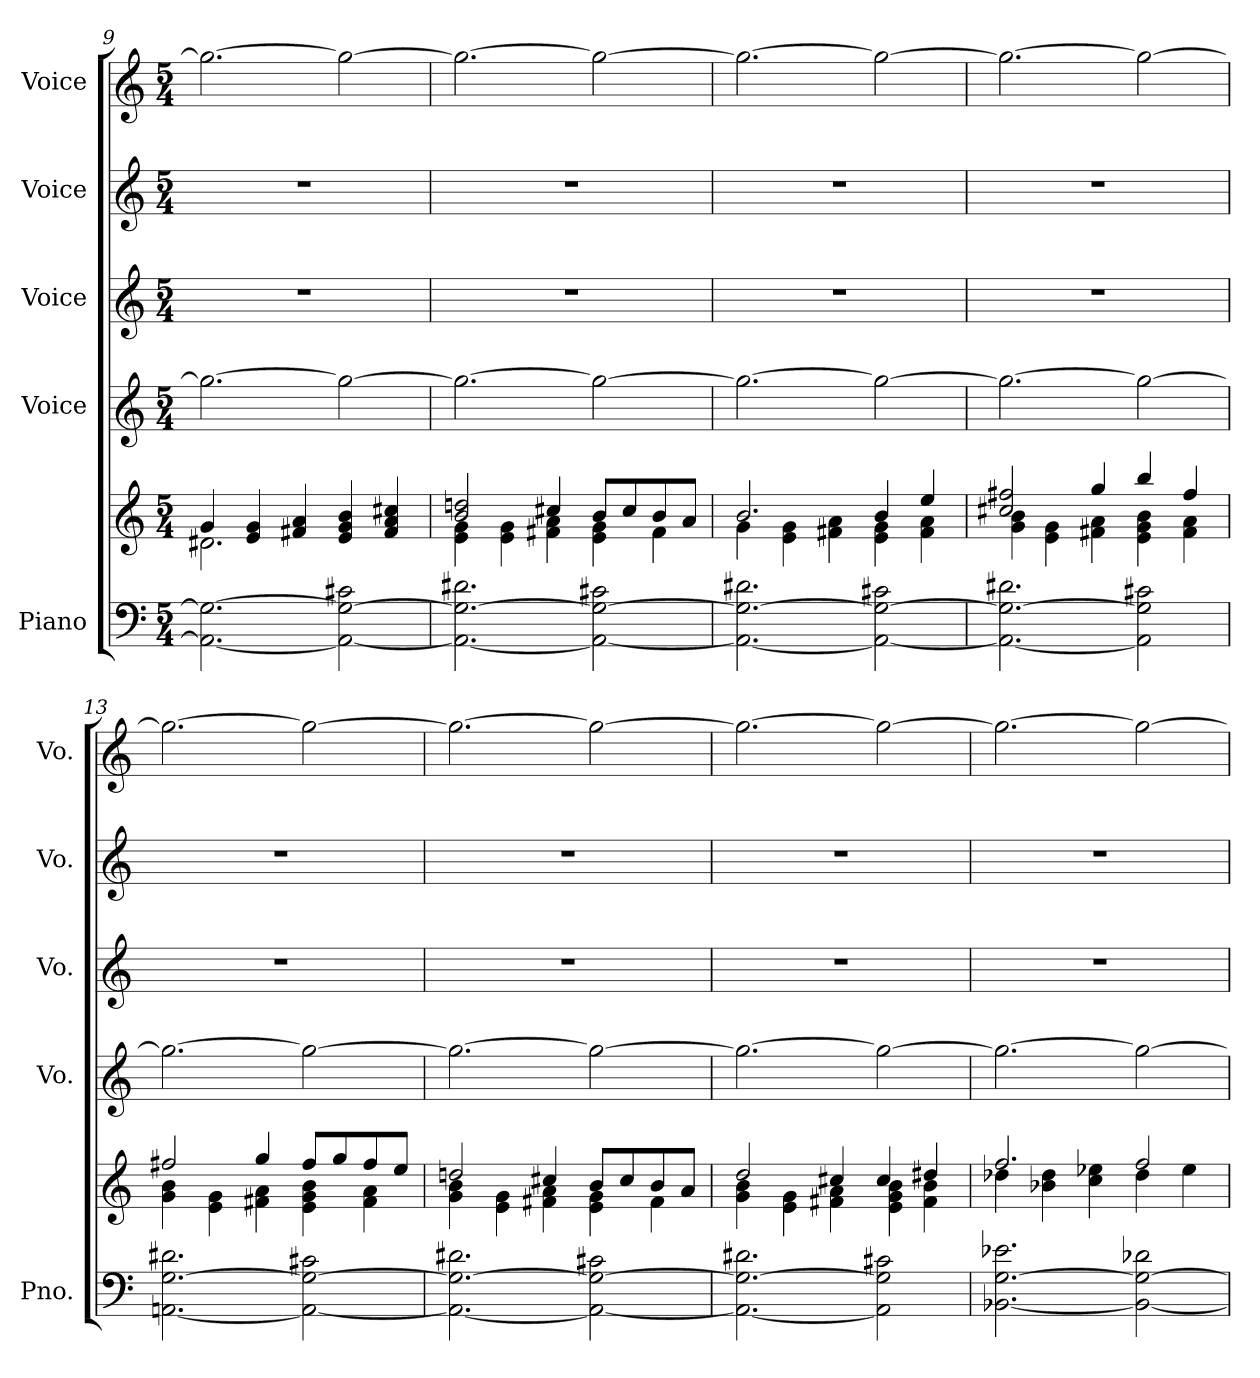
**kern	**kern	**kern	**kern	**kern	**kern
*part5	*part5	*part4	*part3	*part2	*part1
*staff6	*staff5	*staff4	*staff3	*staff2	*staff1
*I"Piano	*	*I"Voice	*I"Voice	*I"Voice	*I"Voice
*I'Pno.	*	*I'Vo.	*I'Vo.	*I'Vo.	*I'Vo.
!!LO:PB:g=z
*clefF4	*clefG2	*clefG2	*clefG2	*clefG2	*clefG2
*k[]	*k[]	*k[]	*k[]	*k[]	*k[]
*M5/4	*M5/4	*M5/4	*M5/4	*M5/4	*M5/4
=9	=9	=9	=9	=9	=9
*	*^	*	*	*	*
2.AA\_ 2.G\_	4g/	2.d#X\	2.gg\_	4%5r	4%5r	2.gg\_
.	4e/ 4g/	.	.	.	.	.
.	4f#X/ 4a/	.	.	.	.	.
2AA\_ 2G\_ 2c#X\	4e/ 4g/ 4b/	2rgyy	2gg\_	.	.	2gg\_
.	4f#/ 4a/ 4cc#X/	.	.	.	.	.
=10	=10	=10	=10	=10	=10	=10
2.AA\_ 2.G\_ 2.d#X\	2b/ 2ddn/	4e\ 4g\	2.gg\_	4%5r	4%5r	2.gg\_
.	.	4e\ 4g\	.	.	.	.
.	4cc#X/	4f#X\ 4a\	.	.	.	.
2AA\_ 2G\_ 2c#X\	8b/L	4e\ 4g\	2gg\_	.	.	2gg\_
.	8cc#/	.	.	.	.	.
.	8b/	4f#\	.	.	.	.
.	8a/J	.	.	.	.	.
=11	=11	=11	=11	=11	=11	=11
2.AA\_ 2.G\_ 2.d#X\	2.b/	4g\	2.gg\_	4%5r	4%5r	2.gg\_
.	.	4e\ 4g\	.	.	.	.
.	.	4f#X\ 4a\	.	.	.	.
2AA\_ 2G\_ 2c#X\	4b/	4e\ 4g\	2gg\_	.	.	2gg\_
.	4ee/	4f#\ 4a\	.	.	.	.
=12	=12	=12	=12	=12	=12	=12
2.AA\_ 2.G\_ 2.d#X\	2cc#X/ 2ff#X/	4g\ 4b\	2.gg\_	4%5r	4%5r	2.gg\_
.	.	4e\ 4g\	.	.	.	.
.	4gg/	4f#X\ 4a\	.	.	.	.
2AA\] 2G\] 2c#X\	4bb/	4e\ 4g\ 4b\	2gg\_	.	.	2gg\_
.	4ff#/	4f#\ 4a\	.	.	.	.
!!LO:LB:g=z
=13	=13	=13	=13	=13	=13	=13
[2.AAn\ [2.G\ 2.d#X\	2ff#X/	4g\ 4b\	2.gg\_	4%5r	4%5r	2.gg\_
.	.	4e\ 4g\	.	.	.	.
.	4gg/	4f#X\ 4a\	.	.	.	.
2AA\_ 2G\_ 2c#X\	8ff#/L	4e\ 4g\ 4b\	2gg\_	.	.	2gg\_
.	8gg/	.	.	.	.	.
.	8ff#/	4f#\ 4a\	.	.	.	.
.	8ee/J	.	.	.	.	.
=14	=14	=14	=14	=14	=14	=14
2.AA\_ 2.G\_ 2.d#X\	2ddn/	4g\ 4b\	2.gg\_	4%5r	4%5r	2.gg\_
.	.	4e\ 4g\	.	.	.	.
.	4cc#X/	4f#X\ 4a\	.	.	.	.
2AA\_ 2G\_ 2c#X\	8b/L	4e\ 4g\	2gg\_	.	.	2gg\_
.	8cc#/	.	.	.	.	.
.	8b/	4f#\	.	.	.	.
.	8a/J	.	.	.	.	.
=15	=15	=15	=15	=15	=15	=15
2.AA\_ 2.G\_ 2.d#X\	2dd/	4g\ 4b\	2.gg\_	4%5r	4%5r	2.gg\_
.	.	4e\ 4g\	.	.	.	.
.	4cc#X/	4f#X\ 4a\	.	.	.	.
2AA\] 2G\] 2c#X\	4cc#/	4e\ 4g\ 4b\	2gg\_	.	.	2gg\_
.	4dd#X/	4f#\ 4b\	.	.	.	.
=16	=16	=16	=16	=16	=16	=16
[2.BB-X\ [2.G\ 2.e-X\	2.ff/	4dd-X\	2.gg\_	4%5r	4%5r	2.gg\_
.	.	4b-X\ 4dd-\	.	.	.	.
.	.	4cc\ 4ee-X\	.	.	.	.
2BB-\_ 2G\_ 2d-X\	2ff/	4dd-\	2gg\_	.	.	2gg\_
.	.	4ee-\	.	.	.	.
*	*v	*v	*	*	*	*
=	=	=	=	=	=
*-	*-	*-	*-	*-	*-
